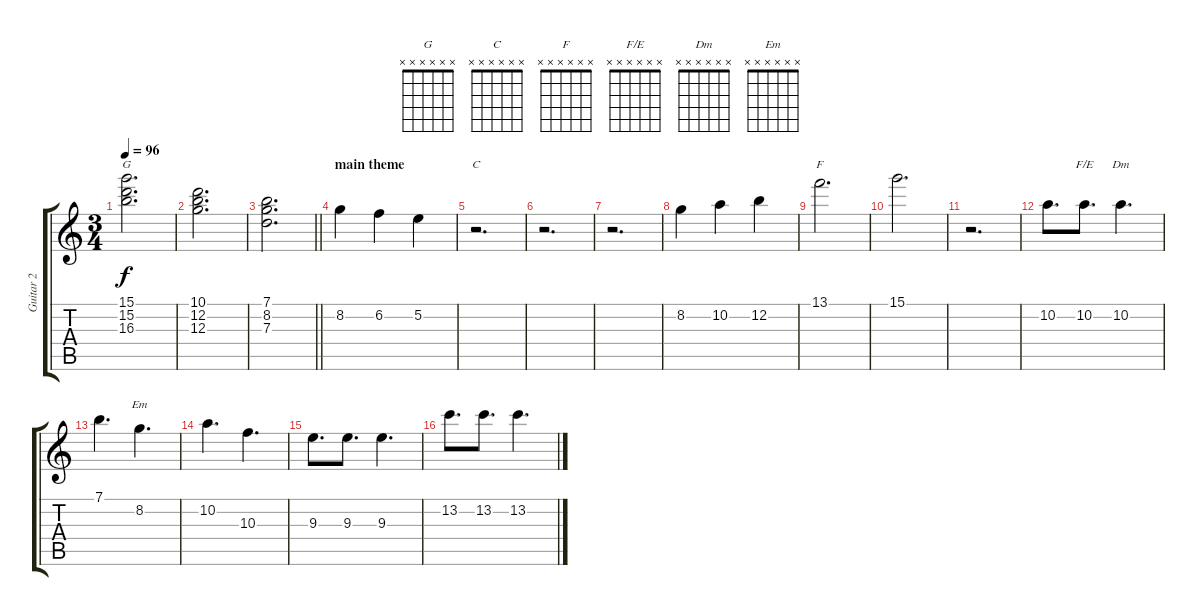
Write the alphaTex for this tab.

\track ("Guitar 2" "Guitar 2") {instrument overdrivenguitar}
\staff {score tabs}
\tuning (E4 B3 G3 D3 A2 E2) {hide}
\chord ("G" x x x x x x)
\chord ("C" x x x x x x)
\chord ("F" x x x x x x)
\chord ("F/E" x x x x x x)
\chord ("Dm" x x x x x x)
\chord ("Em" x x x x x x)
\ts (3 4)
\tempo 96
\clef g2
\ks c
(15.1 15.2 16.3).2{d ch "G" dy f} |
(10.1 12.2 12.3).2{d} |
\barLineRight lightlight
(7.1 8.2 7.3).2{d} |
\section ("" "main theme")
8.2.4 6.2.4 5.2.4 |
r.2{d ch "C"} |
r.2{d} |
r.2{d} |
8.2.4 10.2.4 12.2.4 |
13.1.2{d ch "F"} |
15.1.2{d} |
r.2{d} |
10.2.8{d} 10.2.8{d ch "F/E"} 10.2.4{d ch "Dm"} |
7.1.4{d} 8.2.4{d ch "Em"} |
10.2.4{d} 10.3.4{d} |
9.3.8{d} 9.3.8{d} 9.3.4{d} |
13.2.8{d} 13.2.8{d} 13.2.4{d}
